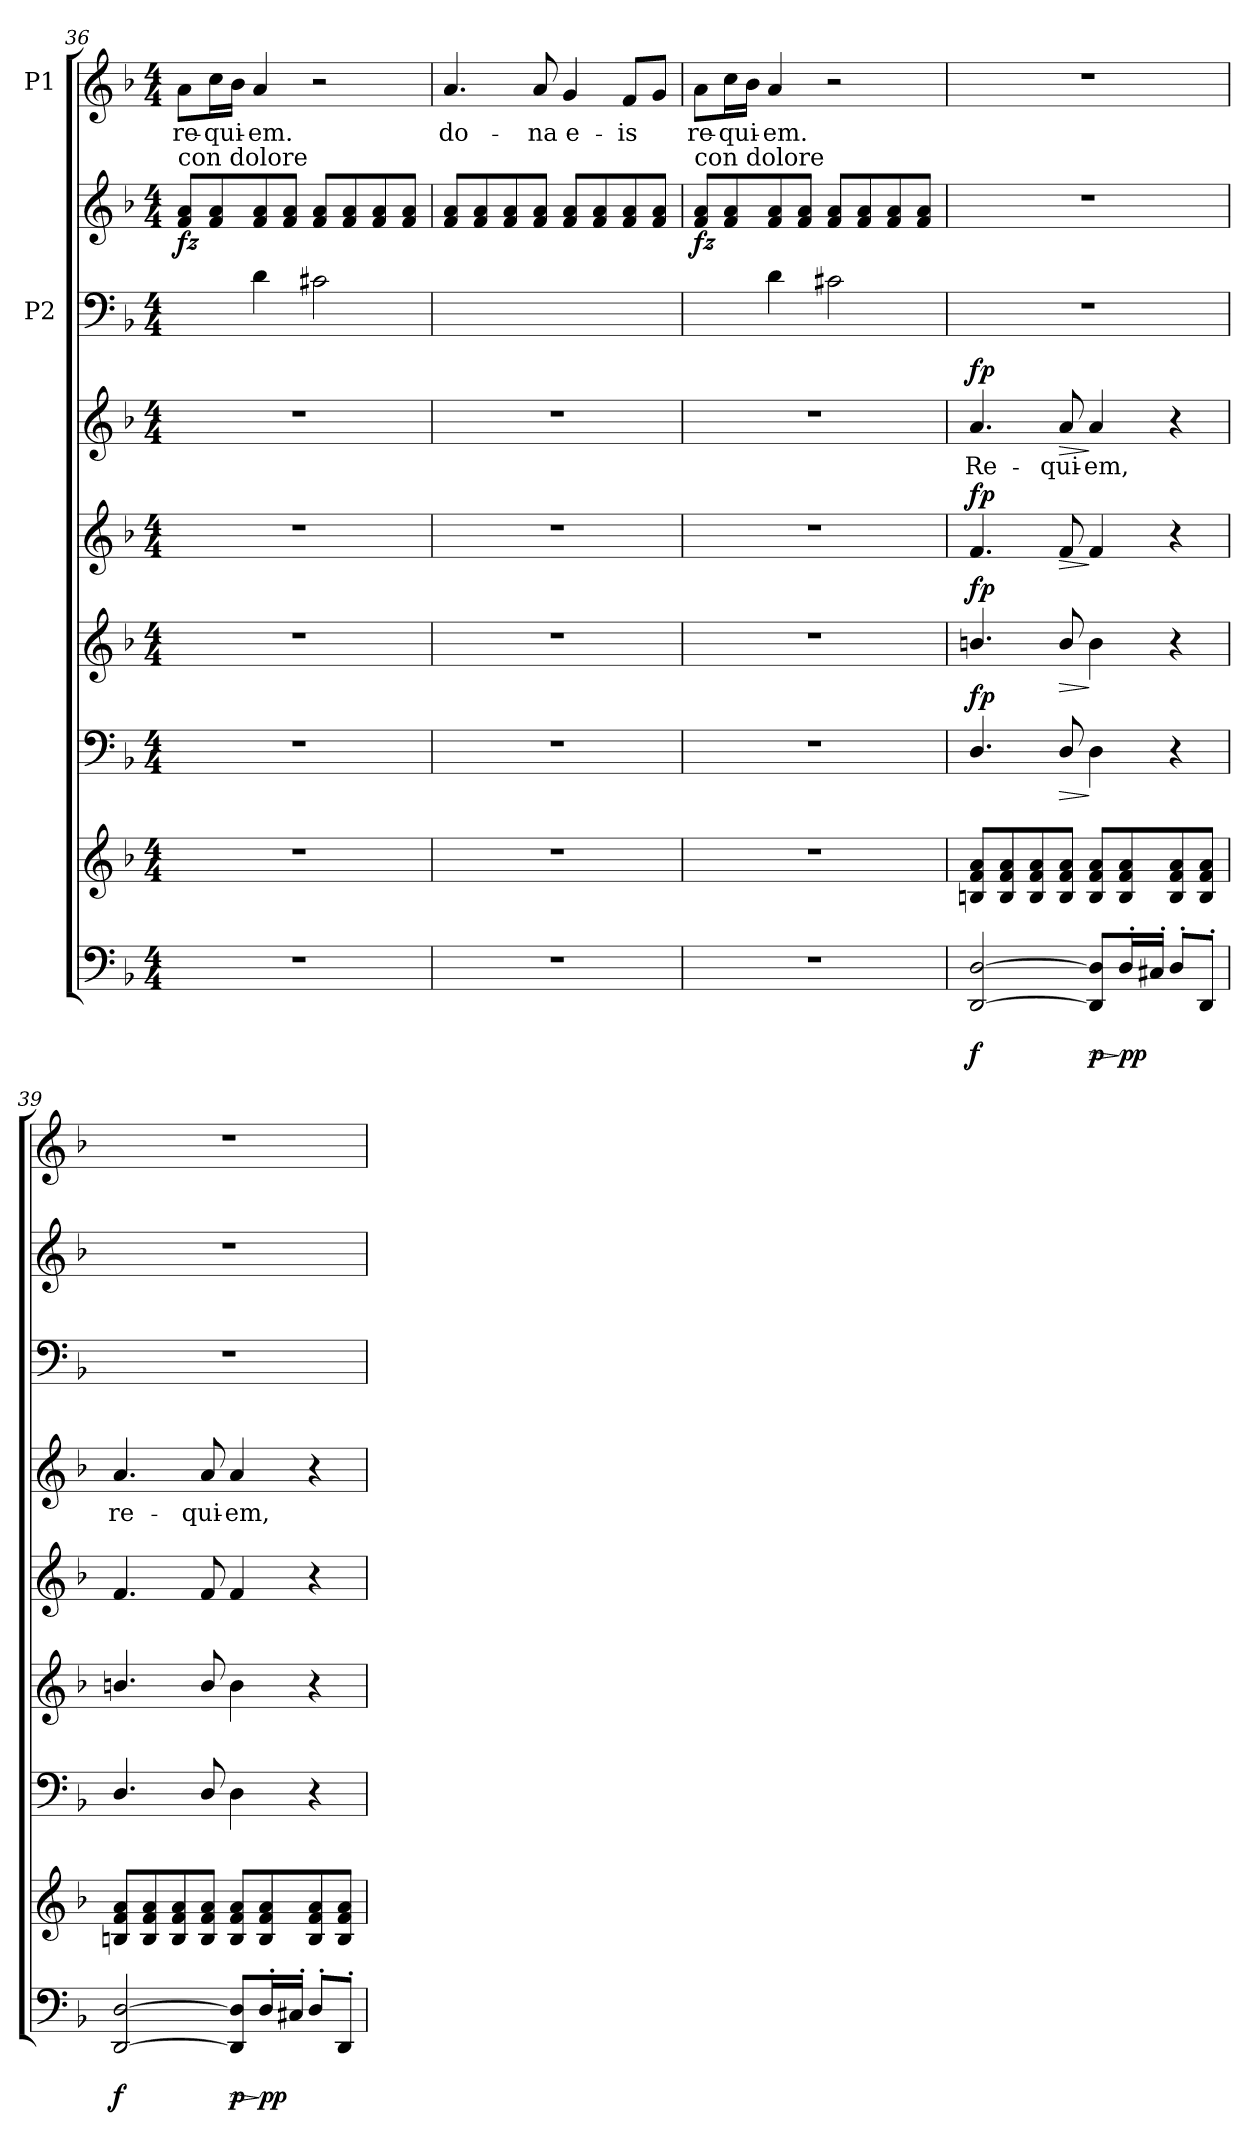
**kern	**dynam	**kern	**kern	**dynam	**kern	**dynam	**kern	**dynam	**kern	**text	**dynam	**kern	**kern	**dynam	**kern	**text
*part8	*part8	*part7	*part6	*part6	*part5	*part5	*part4	*part4	*part3	*part3	*part3	*part2	*part2	*part2	*part1	*part1
*staff9	*staff9	*staff8	*staff7	*staff7	*staff6	*staff6	*staff5	*staff5	*staff4	*staff4	*staff4	*staff3	*staff2	*staff2/3	*staff1	*staff1
*	*	*	*	*	*	*	*	*	*	*	*	*I"P2	*	*	*I"P1	*
*clefF4	*	*clefG2	*clefF4	*	*clefG2	*	*clefG2	*	*clefG2	*	*	*clefF4	*clefG2	*	*clefG2	*
*k[b-]	*	*k[b-]	*k[b-]	*	*k[b-]	*	*k[b-]	*	*k[b-]	*	*	*k[b-]	*k[b-]	*	*k[b-]	*
*F:	*	*F:	*F:	*	*F:	*	*F:	*	*F:	*	*	*F:	*F:	*	*F:	*
*M4/4	*	*M4/4	*M4/4	*	*M4/4	*	*M4/4	*	*M4/4	*	*	*M4/4	*M4/4	*	*M4/4	*
=36	=36	=36	=36	=36	=36	=36	=36	=36	=36	=36	=36	=36	=36	=36	=36	=36
*	*	*	*	*	*	*	*	*	*	*	*	*^	*^	*	*	*
!	!	!	!	!	!	!	!	!	!	!	!	!	!	!LO:TX:a:t=con dolore	!	!	!	!
!	!	!	!	!	!	!	!	!	!	!	!	!	!	!	!	!LO:DY:b	!	!LO:LY:b
1r	.	1r	1r	.	1r	.	1r	.	1r	.	.	4ryy	1ryy	8f/ 8a/L	1ryy	fz	8a\L	re-
!	!	!	!	!	!	!	!	!	!	!	!	!	!	!	!	!	!	!LO:LY:b
.	.	.	.	.	.	.	.	.	.	.	.	.	.	8f/ 8a/	.	.	16cc\L	-qui-
.	.	.	.	.	.	.	.	.	.	.	.	.	.	.	.	.	16b-\JJ	.
!	!	!	!	!	!	!	!	!	!	!	!	!	!	!	!	!	!	!LO:LY:b
.	.	.	.	.	.	.	.	.	.	.	.	4d\	.	8f/ 8a/	.	.	4a/	-em.
.	.	.	.	.	.	.	.	.	.	.	.	.	.	8f/ 8a/J	.	.	.	.
.	.	.	.	.	.	.	.	.	.	.	.	2c#X\	.	8f/ 8a/L	.	.	2r	.
.	.	.	.	.	.	.	.	.	.	.	.	.	.	8f/ 8a/	.	.	.	.
.	.	.	.	.	.	.	.	.	.	.	.	.	.	8f/ 8a/	.	.	.	.
.	.	.	.	.	.	.	.	.	.	.	.	.	.	8f/ 8a/J	.	.	.	.
=37	=37	=37	=37	=37	=37	=37	=37	=37	=37	=37	=37	=37	=37	=37	=37	=37	=37	=37
!	!	!	!	!	!	!	!	!	!	!	!	!	!	!	!	!	!	!LO:LY:b
1r	.	1r	1r	.	1r	.	1r	.	1r	.	.	1ryy	1ryy	8f/ 8a/L	1ryy	.	4.a/	do-
.	.	.	.	.	.	.	.	.	.	.	.	.	.	8f/ 8a/	.	.	.	.
.	.	.	.	.	.	.	.	.	.	.	.	.	.	8f/ 8a/	.	.	.	.
!	!	!	!	!	!	!	!	!	!	!	!	!	!	!	!	!	!	!LO:LY:b
.	.	.	.	.	.	.	.	.	.	.	.	.	.	8f/ 8a/J	.	.	8a/	-na
!	!	!	!	!	!	!	!	!	!	!	!	!	!	!	!	!	!	!LO:LY:b
.	.	.	.	.	.	.	.	.	.	.	.	.	.	8f/ 8a/L	.	.	4g/	e-
.	.	.	.	.	.	.	.	.	.	.	.	.	.	8f/ 8a/	.	.	.	.
!	!	!	!	!	!	!	!	!	!	!	!	!	!	!	!	!	!	!LO:LY:b
.	.	.	.	.	.	.	.	.	.	.	.	.	.	8f/ 8a/	.	.	8f/L	-is
.	.	.	.	.	.	.	.	.	.	.	.	.	.	8f/ 8a/J	.	.	8g/J	.
=38	=38	=38	=38	=38	=38	=38	=38	=38	=38	=38	=38	=38	=38	=38	=38	=38	=38	=38
!	!	!	!	!	!	!	!	!	!	!	!	!	!	!LO:TX:a:t=con dolore	!	!	!	!
!	!	!	!	!	!	!	!	!	!	!	!	!	!	!	!	!LO:DY:b	!	!LO:LY:b
1r	.	1r	1r	.	1r	.	1r	.	1r	.	.	4ryy	1ryy	8f/ 8a/L	1ryy	fz	8a\L	re-
!	!	!	!	!	!	!	!	!	!	!	!	!	!	!	!	!	!	!LO:LY:b
.	.	.	.	.	.	.	.	.	.	.	.	.	.	8f/ 8a/	.	.	16cc\L	-qui-
.	.	.	.	.	.	.	.	.	.	.	.	.	.	.	.	.	16b-\JJ	.
!	!	!	!	!	!	!	!	!	!	!	!	!	!	!	!	!	!	!LO:LY:b
.	.	.	.	.	.	.	.	.	.	.	.	4d\	.	8f/ 8a/	.	.	4a/	-em.
.	.	.	.	.	.	.	.	.	.	.	.	.	.	8f/ 8a/J	.	.	.	.
.	.	.	.	.	.	.	.	.	.	.	.	2c#X\	.	8f/ 8a/L	.	.	2r	.
.	.	.	.	.	.	.	.	.	.	.	.	.	.	8f/ 8a/	.	.	.	.
.	.	.	.	.	.	.	.	.	.	.	.	.	.	8f/ 8a/	.	.	.	.
.	.	.	.	.	.	.	.	.	.	.	.	.	.	8f/ 8a/J	.	.	.	.
*	*	*	*	*	*	*	*	*	*	*	*	*v	*v	*	*	*	*	*
*	*	*	*	*	*	*	*	*	*	*	*	*	*v	*v	*	*	*
!!LO:PB:g=z
=38X1	=38X1	=38X1	=38X1	=38X1	=38X1	=38X1	=38X1	=38X1	=38X1	=38X1	=38X1	=38X1	=38X1	=38X1	=38X1	=38X1
*^	*	*	*	*	*	*	*	*	*	*	*	*	*	*	*	*
!	!	!LO:DY:b	!	!	!LO:DY:a	!	!	!	!	!	!LO:LY:b	!	!	!	!	!	!
!	!	!	!	!	!LO:DY:n=1:a	!	!LO:DY:a	!	!	!	!	!	!	!	!	!	!
!	!	!	!	!	!	!	!LO:DY:n=1:a	!	!LO:DY:a	!	!	!	!	!	!	!	!
!	!	!	!	!	!	!	!	!	!LO:DY:n=1:a	!	!	!LO:DY:a	!	!	!	!	!
!	!	!	!	!	!	!	!	!	!	!	!	!LO:DY:n=1:a	!	!	!	!	!
[<2DD/ [>2D/	1ryy	f	8Bn/ 8f/ 8a/L	4.D/	f p	4.bn/	f p	4.f/	f p	4.a/	Re-	f p	1r	1r	.	1r	.
.	.	.	8B/ 8f/ 8a/	.	.	.	.	.	.	.	.	.	.	.	.	.	.
.	.	.	8B/ 8f/ 8a/	.	.	.	.	.	.	.	.	.	.	.	.	.	.
!	!	!	!	!	!LO:HP:b	!	!LO:HP:b	!	!LO:HP:b	!	!LO:LY:b	!LO:HP:b	!	!	!	!	!
.	.	.	8B/ 8f/ 8a/J	8D/	>	8b/	>	8f/	>	8a/	-qui-	>	.	.	.	.	.
!	!	!LO:HP:b	!	!	!	!	!	!	!	!	!LO:LY:b	!	!	!	!	!	!
!	!	!LO:DY:n=1:b	!	!	!	!	!	!	!	!	!	!	!	!	!	!	!
8DD/] 8D/]L	.	> p	8B/ 8f/ 8a/L	4D\	]	4b\	]	4f/	]	4a/	-em,	]	.	.	.	.	.
!	!	!LO:DY:n=2:b	!	!	!	!	!	!	!	!	!	!	!	!	!	!	!
16D'>/L	.	] pp	8B/ 8f/ 8a/	.	.	.	.	.	.	.	.	.	.	.	.	.	.
16C#X'>/JJ	.	.	.	.	.	.	.	.	.	.	.	.	.	.	.	.	.
8D'>/L	.	.	8B/ 8f/ 8a/	4r	.	4r	.	4r	.	4r	.	.	.	.	.	.	.
8DD'>/J	.	.	8B/ 8f/ 8a/J	.	.	.	.	.	.	.	.	.	.	.	.	.	.
=39	=39	=39	=39	=39	=39	=39	=39	=39	=39	=39	=39	=39	=39	=39	=39	=39	=39
!	!	!LO:DY:b	!	!	!	!	!	!	!	!	!LO:LY:b	!	!	!	!	!	!
[<2DD/ [>2D/	1ryy	f	8Bn/ 8f/ 8a/L	4.D/	.	4.bn/	.	4.f/	.	4.a/	re-	.	1r	1r	.	1r	.
.	.	.	8B/ 8f/ 8a/	.	.	.	.	.	.	.	.	.	.	.	.	.	.
.	.	.	8B/ 8f/ 8a/	.	.	.	.	.	.	.	.	.	.	.	.	.	.
!	!	!	!	!	!	!	!	!	!	!	!LO:LY:b	!	!	!	!	!	!
.	.	.	8B/ 8f/ 8a/J	8D/	.	8b/	.	8f/	.	8a/	-qui-	.	.	.	.	.	.
!	!	!LO:HP:b	!	!	!	!	!	!	!	!	!LO:LY:b	!	!	!	!	!	!
!	!	!LO:DY:n=1:b	!	!	!	!	!	!	!	!	!	!	!	!	!	!	!
8DD/] 8D/]L	.	> p	8B/ 8f/ 8a/L	4D\	.	4b\	.	4f/	.	4a/	-em,	.	.	.	.	.	.
!	!	!LO:DY:n=2:b	!	!	!	!	!	!	!	!	!	!	!	!	!	!	!
16D'>/L	.	] pp	8B/ 8f/ 8a/	.	.	.	.	.	.	.	.	.	.	.	.	.	.
16C#X'>/JJ	.	.	.	.	.	.	.	.	.	.	.	.	.	.	.	.	.
8D'>/L	.	.	8B/ 8f/ 8a/	4r	.	4r	.	4r	.	4r	.	.	.	.	.	.	.
8DD'>/J	.	.	8B/ 8f/ 8a/J	.	.	.	.	.	.	.	.	.	.	.	.	.	.
*v	*v	*	*	*	*	*	*	*	*	*	*	*	*	*	*	*	*
=	=	=	=	=	=	=	=	=	=	=	=	=	=	=	=	=
*-	*-	*-	*-	*-	*-	*-	*-	*-	*-	*-	*-	*-	*-	*-	*-	*-
